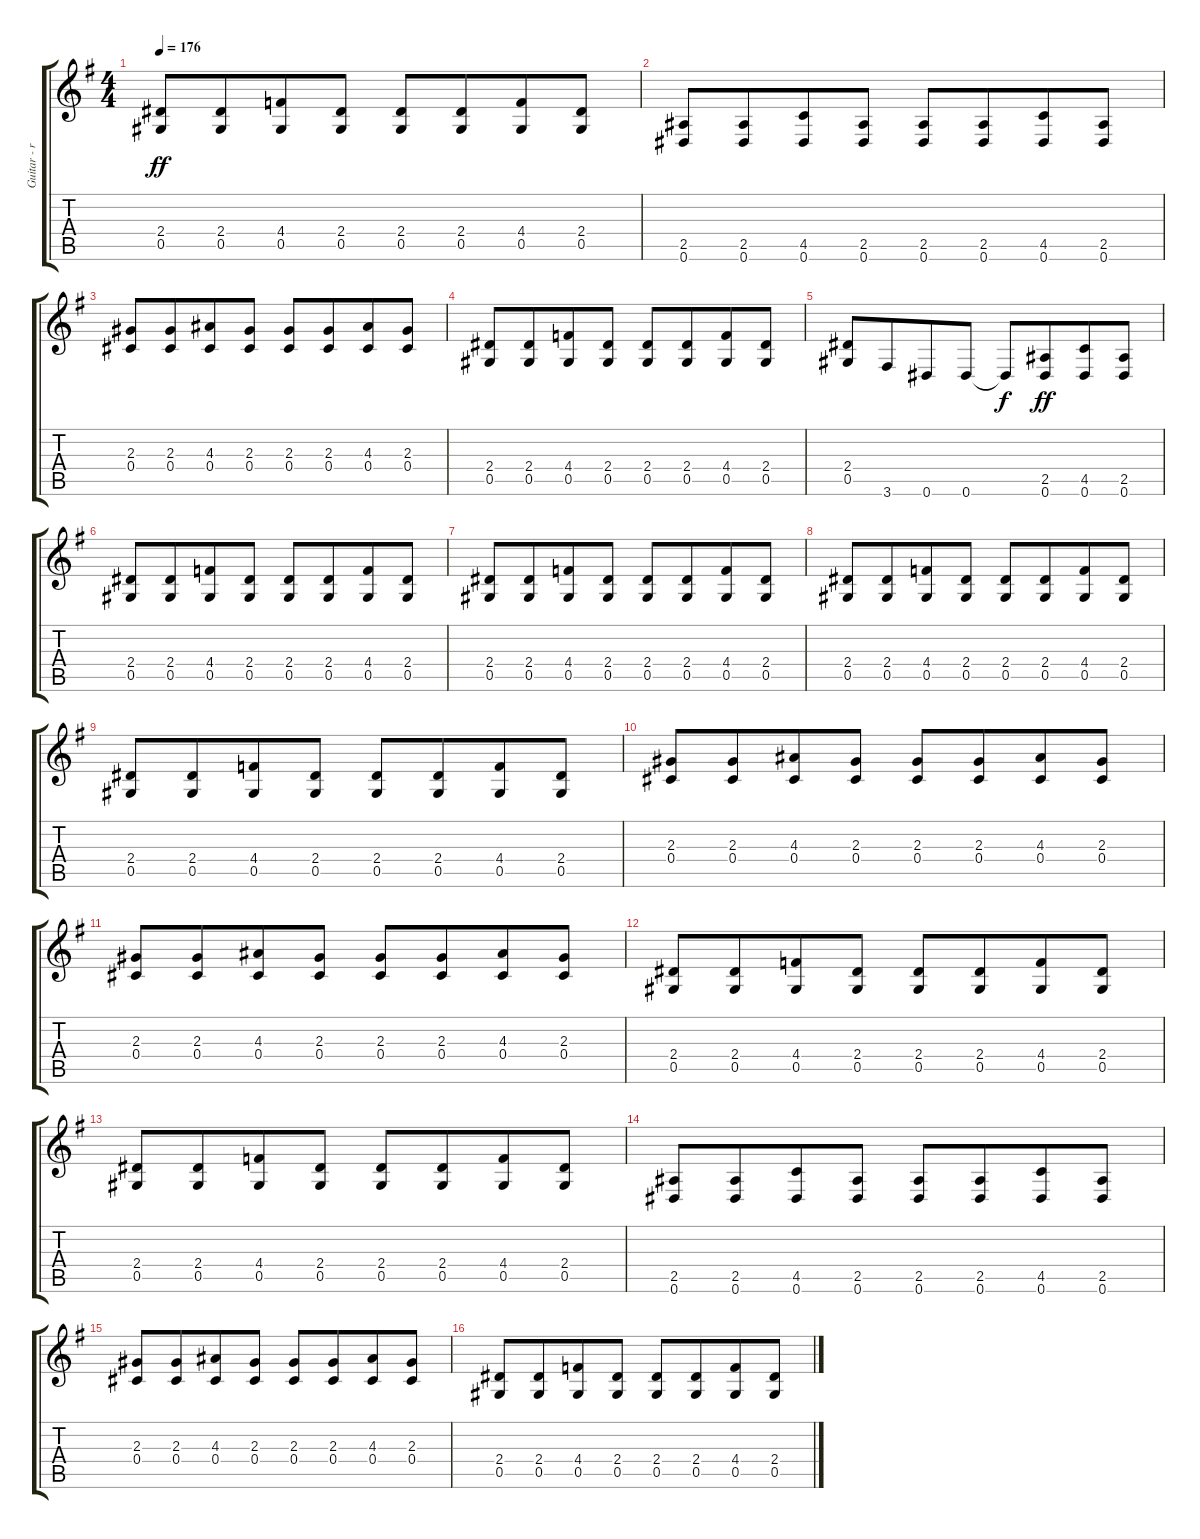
\track ("Guitar - rhythm left" "Guitar - r") {instrument electricguitarclean}
\staff {score tabs}
\tuning (Eb4 Bb3 Gb3 Db3 Ab2 Eb2) {hide}
\ts (4 4)
\tempo 176
\clef g2
\ks eminor
(2.4 0.5).8{dy ff} (2.4 0.5).8{beam merge} (4.4 0.5).8 (2.4 0.5).8 (2.4 0.5).8 (2.4 0.5).8{beam merge} (4.4 0.5).8 (2.4 0.5).8 |
(2.5 0.6).8 (2.5 0.6).8{beam merge} (4.5 0.6).8 (2.5 0.6).8 (2.5 0.6).8 (2.5 0.6).8{beam merge} (4.5 0.6).8 (2.5 0.6).8 |
(2.3 0.4).8 (2.3 0.4).8{beam merge} (4.3 0.4).8 (2.3 0.4).8 (2.3 0.4).8 (2.3 0.4).8{beam merge} (4.3 0.4).8 (2.3 0.4).8 |
(2.4 0.5).8 (2.4 0.5).8{beam merge} (4.4 0.5).8 (2.4 0.5).8 (2.4 0.5).8 (2.4 0.5).8{beam merge} (4.4 0.5).8 (2.4 0.5).8 |
(2.4 0.5).8 3.6.8{beam merge} 0.6.8 0.6.8 0.6{t}.8{dy f} (2.5 0.6).8{dy ff beam merge} (4.5 0.6).8 (2.5 0.6).8 |
(2.4 0.5).8 (2.4 0.5).8{beam merge} (4.4 0.5).8 (2.4 0.5).8 (2.4 0.5).8 (2.4 0.5).8{beam merge} (4.4 0.5).8 (2.4 0.5).8 |
(2.4 0.5).8 (2.4 0.5).8{beam merge} (4.4 0.5).8 (2.4 0.5).8 (2.4 0.5).8 (2.4 0.5).8{beam merge} (4.4 0.5).8 (2.4 0.5).8 |
(2.4 0.5).8 (2.4 0.5).8{beam merge} (4.4 0.5).8 (2.4 0.5).8 (2.4 0.5).8 (2.4 0.5).8{beam merge} (4.4 0.5).8 (2.4 0.5).8 |
(2.4 0.5).8 (2.4 0.5).8{beam merge} (4.4 0.5).8 (2.4 0.5).8 (2.4 0.5).8 (2.4 0.5).8{beam merge} (4.4 0.5).8 (2.4 0.5).8 |
(2.3 0.4).8 (2.3 0.4).8{beam merge} (4.3 0.4).8 (2.3 0.4).8 (2.3 0.4).8 (2.3 0.4).8{beam merge} (4.3 0.4).8 (2.3 0.4).8 |
(2.3 0.4).8 (2.3 0.4).8{beam merge} (4.3 0.4).8 (2.3 0.4).8 (2.3 0.4).8 (2.3 0.4).8{beam merge} (4.3 0.4).8 (2.3 0.4).8 |
(2.4 0.5).8 (2.4 0.5).8{beam merge} (4.4 0.5).8 (2.4 0.5).8 (2.4 0.5).8 (2.4 0.5).8{beam merge} (4.4 0.5).8 (2.4 0.5).8 |
(2.4 0.5).8 (2.4 0.5).8{beam merge} (4.4 0.5).8 (2.4 0.5).8 (2.4 0.5).8 (2.4 0.5).8{beam merge} (4.4 0.5).8 (2.4 0.5).8 |
(2.5 0.6).8 (2.5 0.6).8{beam merge} (4.5 0.6).8 (2.5 0.6).8 (2.5 0.6).8 (2.5 0.6).8{beam merge} (4.5 0.6).8 (2.5 0.6).8 |
(2.3 0.4).8 (2.3 0.4).8{beam merge} (4.3 0.4).8 (2.3 0.4).8 (2.3 0.4).8 (2.3 0.4).8{beam merge} (4.3 0.4).8 (2.3 0.4).8 |
(2.4 0.5).8 (2.4 0.5).8{beam merge} (4.4 0.5).8 (2.4 0.5).8 (2.4 0.5).8 (2.4 0.5).8{beam merge} (4.4 0.5).8 (2.4 0.5).8
